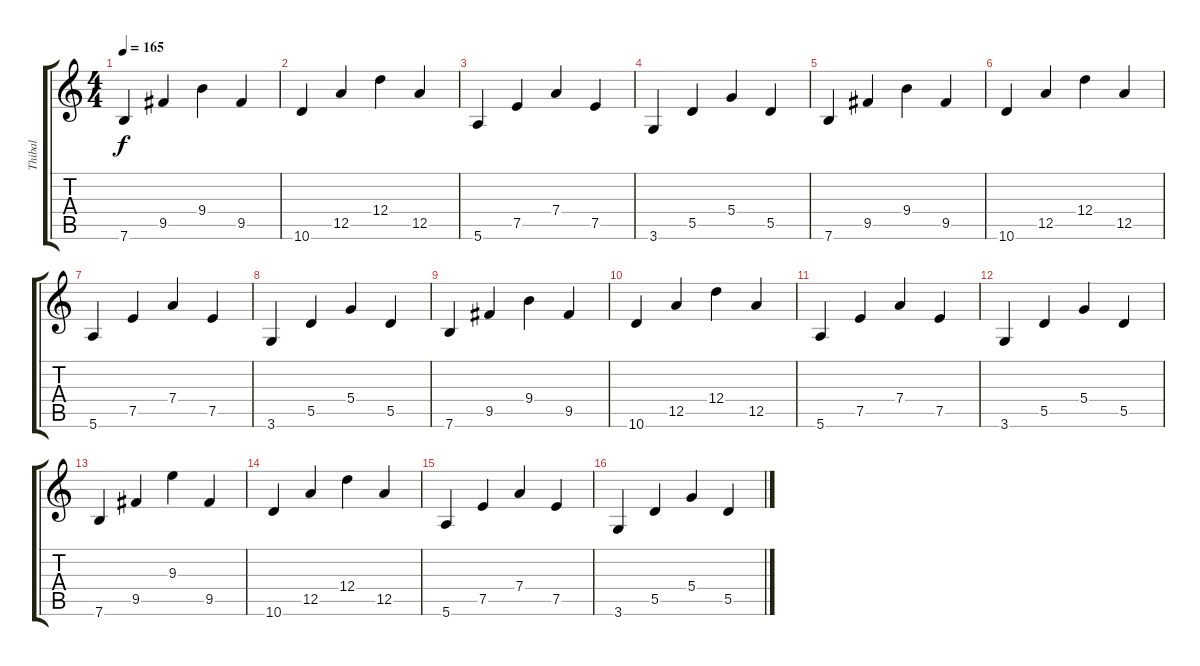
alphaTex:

\track ("Thibal" "Thibal") {instrument acousticguitarnylon}
\staff {score tabs}
\tuning (E4 B3 G3 D3 A2 E2) {hide}
\ts (4 4)
\tempo 165
\clef g2
\ks c
7.6.4{dy f instrument electricguitarclean} 9.5.4 9.4.4 9.5.4 |
10.6.4 12.5.4 12.4.4 12.5.4 |
5.6.4 7.5.4 7.4.4 7.5.4 |
3.6.4 5.5.4 5.4.4 5.5.4 |
7.6.4{instrument electricguitarclean} 9.5.4 9.4.4 9.5.4 |
10.6.4 12.5.4 12.4.4 12.5.4 |
5.6.4 7.5.4 7.4.4 7.5.4 |
3.6.4 5.5.4 5.4.4 5.5.4 |
7.6.4{instrument electricguitarclean} 9.5.4 9.4.4 9.5.4 |
10.6.4 12.5.4 12.4.4 12.5.4 |
5.6.4 7.5.4 7.4.4 7.5.4 |
3.6.4 5.5.4 5.4.4 5.5.4 |
7.6.4 9.5.4 9.3.4 9.5.4 |
10.6.4 12.5.4 12.4.4 12.5.4 |
5.6.4 7.5.4 7.4.4 7.5.4 |
3.6.4 5.5.4 5.4.4 5.5.4
